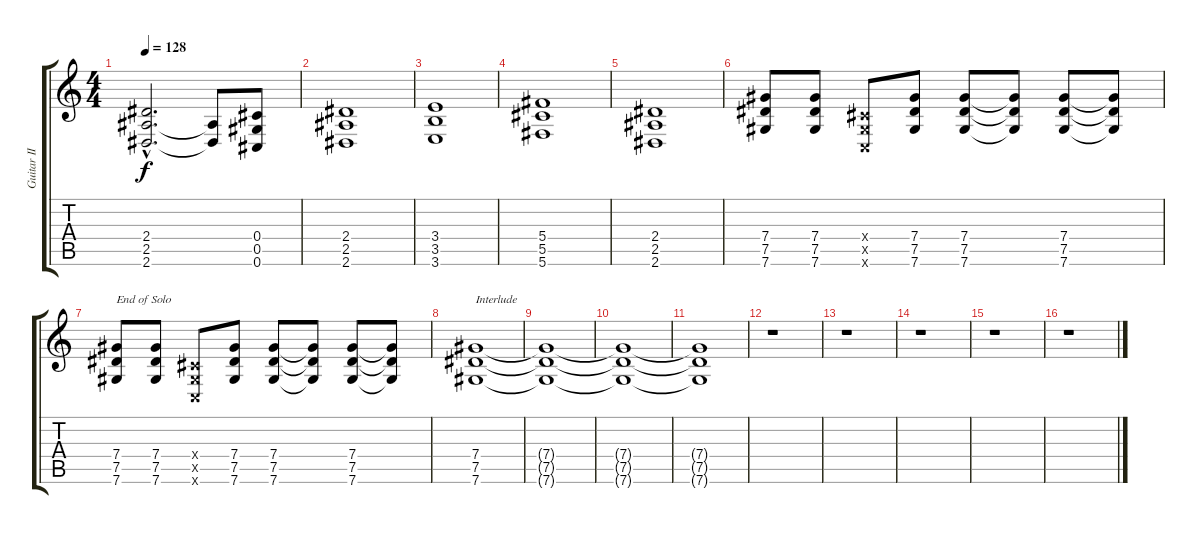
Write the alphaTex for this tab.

\track ("Guitar II" "Guitar II") {instrument distortionguitar}
\staff {score tabs}
\tuning (Eb4 Bb3 Gb3 Db3 Ab2 Db2) {hide}
\ts (4 4)
\tempo 128
\clef g2
\ks c
(2.4{hac} 2.5{hac} 2.6{hac}).2{d dy f} (2.5{t} 2.6{t}).8 (0.4 0.5 0.6).8 |
(2.4 2.5 2.6).1 |
(3.4 3.5 3.6).1 |
(5.4 5.5 5.6).1 |
(2.4 2.5 2.6).1 |
(7.4 7.5 7.6).8 (7.4 7.5 7.6).8 (0.4{x} 0.5{x} -1.6{x}).8 (7.4 7.5 7.6).8 (7.4 7.5 7.6).8 (7.4{t} 7.5{t} 7.6{t}).8 (7.4 7.5 7.6).8 (7.4{t} 7.5{t} 7.6{t}).8 |
(7.4 7.5 7.6).8{txt "End of Solo"} (7.4 7.5 7.6).8 (0.4{x} 0.5{x} -1.6{x}).8 (7.4 7.5 7.6).8 (7.4 7.5 7.6).8 (7.4{t} 7.5{t} 7.6{t}).8 (7.4 7.5 7.6).8 (7.4{t} 7.5{t} 7.6{t}).8 |
(7.4 7.5 7.6).1{txt "Interlude" volume 8} |
(7.4{t} 7.5{t} 7.6{t}).1 |
(7.4{t} 7.5{t} 7.6{t}).1 |
(7.4{t} 7.5{t} 7.6{t}).1 |
r.1{volume 16} |
r.1 |
r.1 |
r.1 |
r.1
